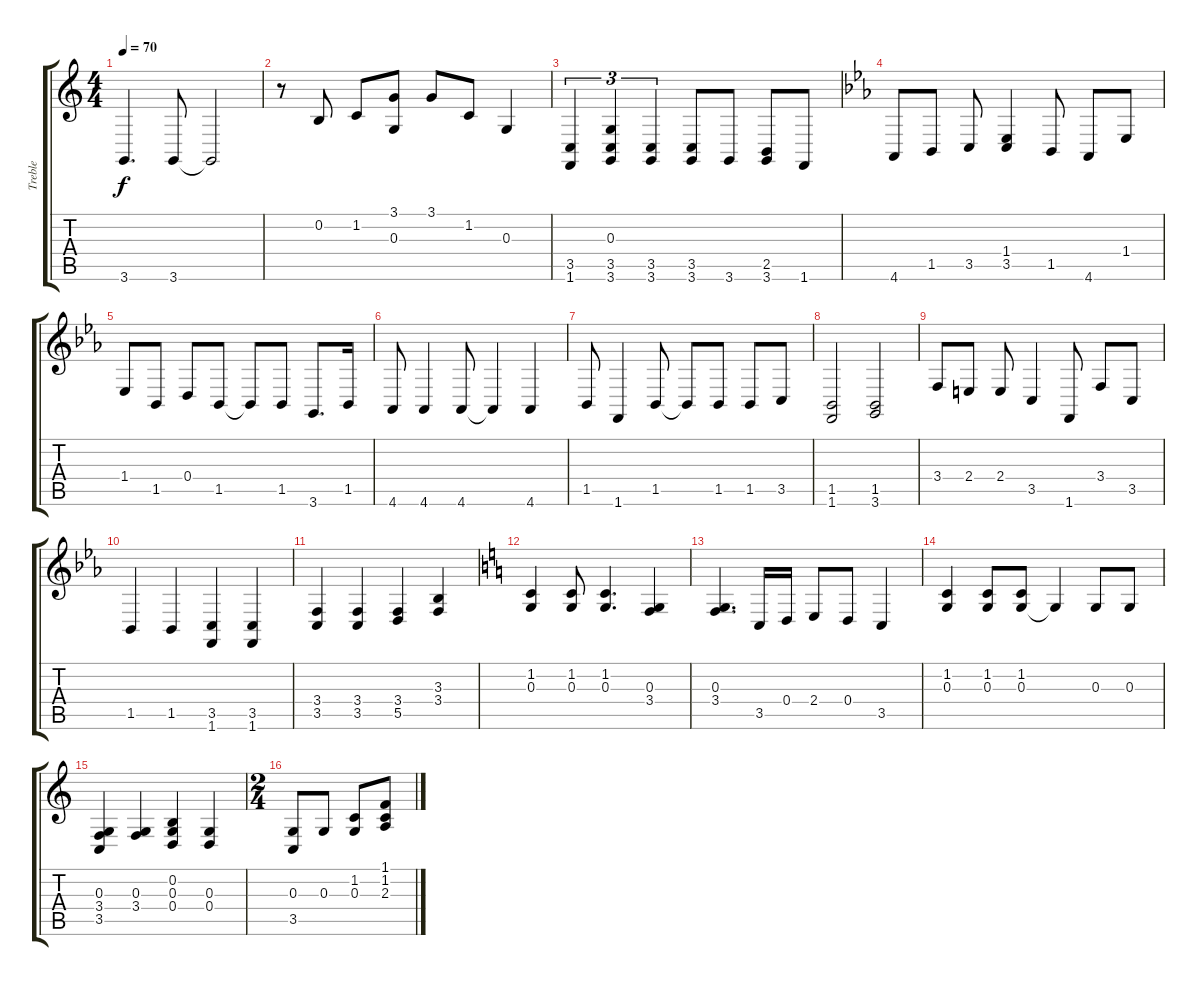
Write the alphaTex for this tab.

\track ("Treble" "Treble") {instrument acousticgrandpiano}
\staff {score tabs}
\tuning (E4 B3 G3 D3 A2 E2) {hide}
\ts (4 4)
\tempo 70
\clef g2
\ks c
3.6.4{d dy f} 3.6.8 3.6{t}.2 |
r.8 0.2.8 1.2.8 (3.1 0.3).8 3.1.8 1.2.8 0.3.4 |
(3.5 1.6).4{tu (3 2)} (0.3 3.5 3.6).4{tu (3 2)} (3.5 3.6).4{tu (3 2)} (3.5 3.6).8 3.6.8 (2.5 3.6).8 1.6.8 |
\ks eb
4.6.8 1.5.8 3.5.8 (1.4 3.5).4 1.5.8 4.6.8 1.4.8 |
1.4.8 1.5.8 0.4.8 1.5.8 1.5{t}.8 1.5.8 3.6.8{d} 1.5.16 |
4.6.8 4.6.4 4.6.8 4.6{t}.4 4.6.4 |
1.5.8 1.6.4 1.5.8 1.5{t}.8 1.5.8 1.5.8 3.5.8 |
(1.5 1.6).2 (1.5 3.6).2 |
3.4.8 2.4.8 2.4.8 3.5.4 1.6.8 3.4.8 3.5.8 |
1.5.4 1.5.4 (3.5 1.6).4 (3.5 1.6).4 |
(3.4 3.5).4 (3.4 3.5).4 (3.4 5.5).4 (3.3 3.4).4 |
\ks c
(1.2 0.3).4 (1.2 0.3).8 (1.2 0.3).4{d} (0.3 3.4).4 |
(0.3 3.4).4{d} 3.5.16 0.4.16 2.4.8 0.4.8 3.5.4 |
(1.2 0.3).4 (1.2 0.3).8 (1.2 0.3).8 0.3{t}.4 0.3.8 0.3.8 |
(0.3 3.4 3.5).4 (0.3 3.4).4 (0.2 0.3 0.4).4 (0.3 0.4).4 |
\ts (2 4)
(0.3 3.5).8 0.3.8 (1.2 0.3).8 (1.1 1.2 2.3).8
